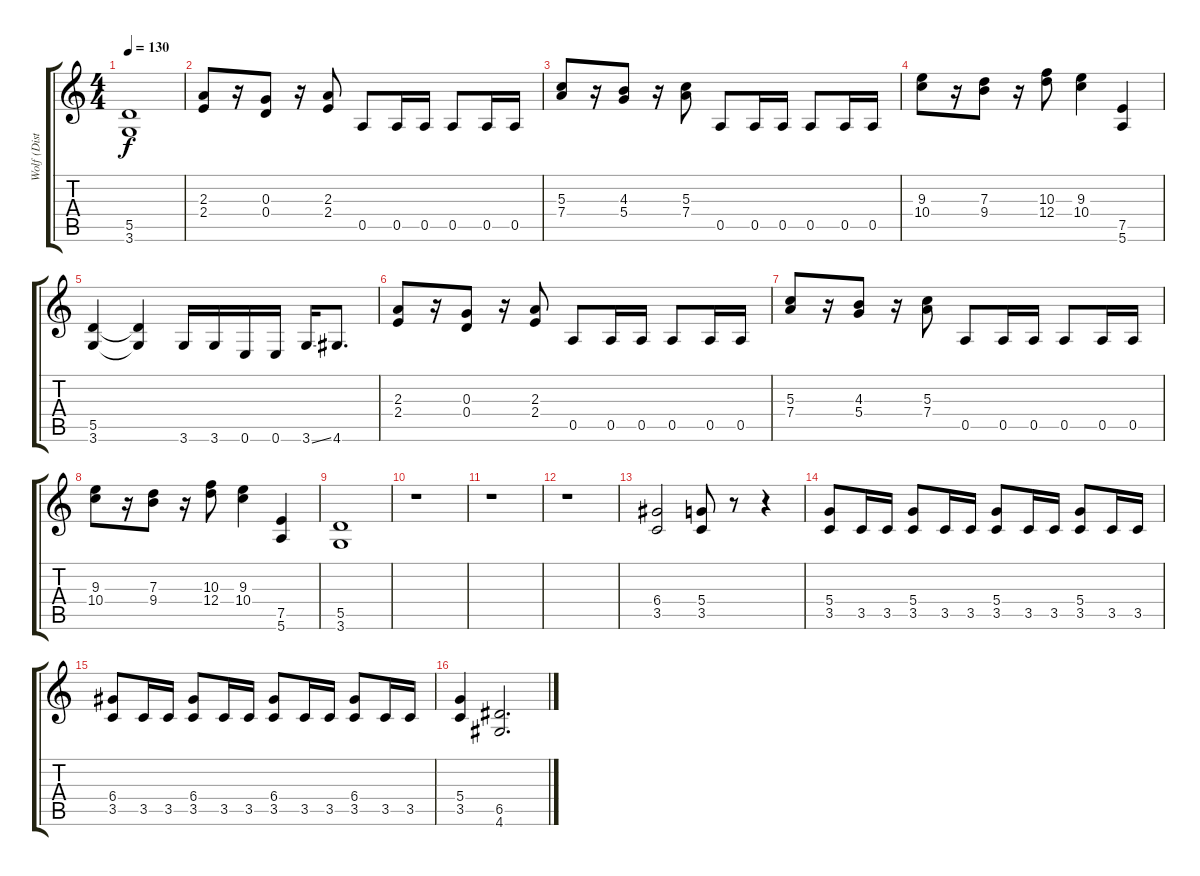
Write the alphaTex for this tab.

\track ("Wolf (Distortion Guitar)" "Wolf (Dist") {instrument distortionguitar}
\staff {score tabs}
\tuning (E4 B3 G3 D3 A2 E2) {hide}
\ts (4 4)
\tempo 130
\clef g2
\ks c
(5.5 3.6).1{dy f} |
(2.3 2.4).8 r.16 (0.3 0.4).8 r.16 (2.3 2.4).8 0.5.8 0.5.16 0.5.16 0.5.8 0.5.16 0.5.16 |
(5.3 7.4).8 r.16 (4.3 5.4).8 r.16 (5.3 7.4).8 0.5.8 0.5.16 0.5.16 0.5.8 0.5.16 0.5.16 |
(9.3 10.4).8 r.16 (7.3 9.4).8 r.16 (10.3 12.4).8 (9.3 10.4).4 (7.5 5.6).4 |
(5.5 3.6).4 (5.5{t} 3.6{t}).4 3.6.16 3.6.16 0.6.16 0.6.16 3.6{ss}.16 4.6.8{d} |
(2.3 2.4).8 r.16 (0.3 0.4).8 r.16 (2.3 2.4).8 0.5.8 0.5.16 0.5.16 0.5.8 0.5.16 0.5.16 |
(5.3 7.4).8 r.16 (4.3 5.4).8 r.16 (5.3 7.4).8 0.5.8 0.5.16 0.5.16 0.5.8 0.5.16 0.5.16 |
(9.3 10.4).8 r.16 (7.3 9.4).8 r.16 (10.3 12.4).8 (9.3 10.4).4 (7.5 5.6).4 |
(5.5 3.6).1 |
r.1 |
r.1 |
r.1 |
(6.4 3.5).2 (5.4 3.5).8 r.8 r.4 |
(5.4 3.5).8 3.5.16 3.5.16 (5.4 3.5).8 3.5.16 3.5.16 (5.4 3.5).8 3.5.16 3.5.16 (5.4 3.5).8 3.5.16 3.5.16 |
(6.4 3.5).8 3.5.16 3.5.16 (6.4 3.5).8 3.5.16 3.5.16 (6.4 3.5).8 3.5.16 3.5.16 (6.4 3.5).8 3.5.16 3.5.16 |
(5.4 3.5).4 (6.5 4.6).2{d}
